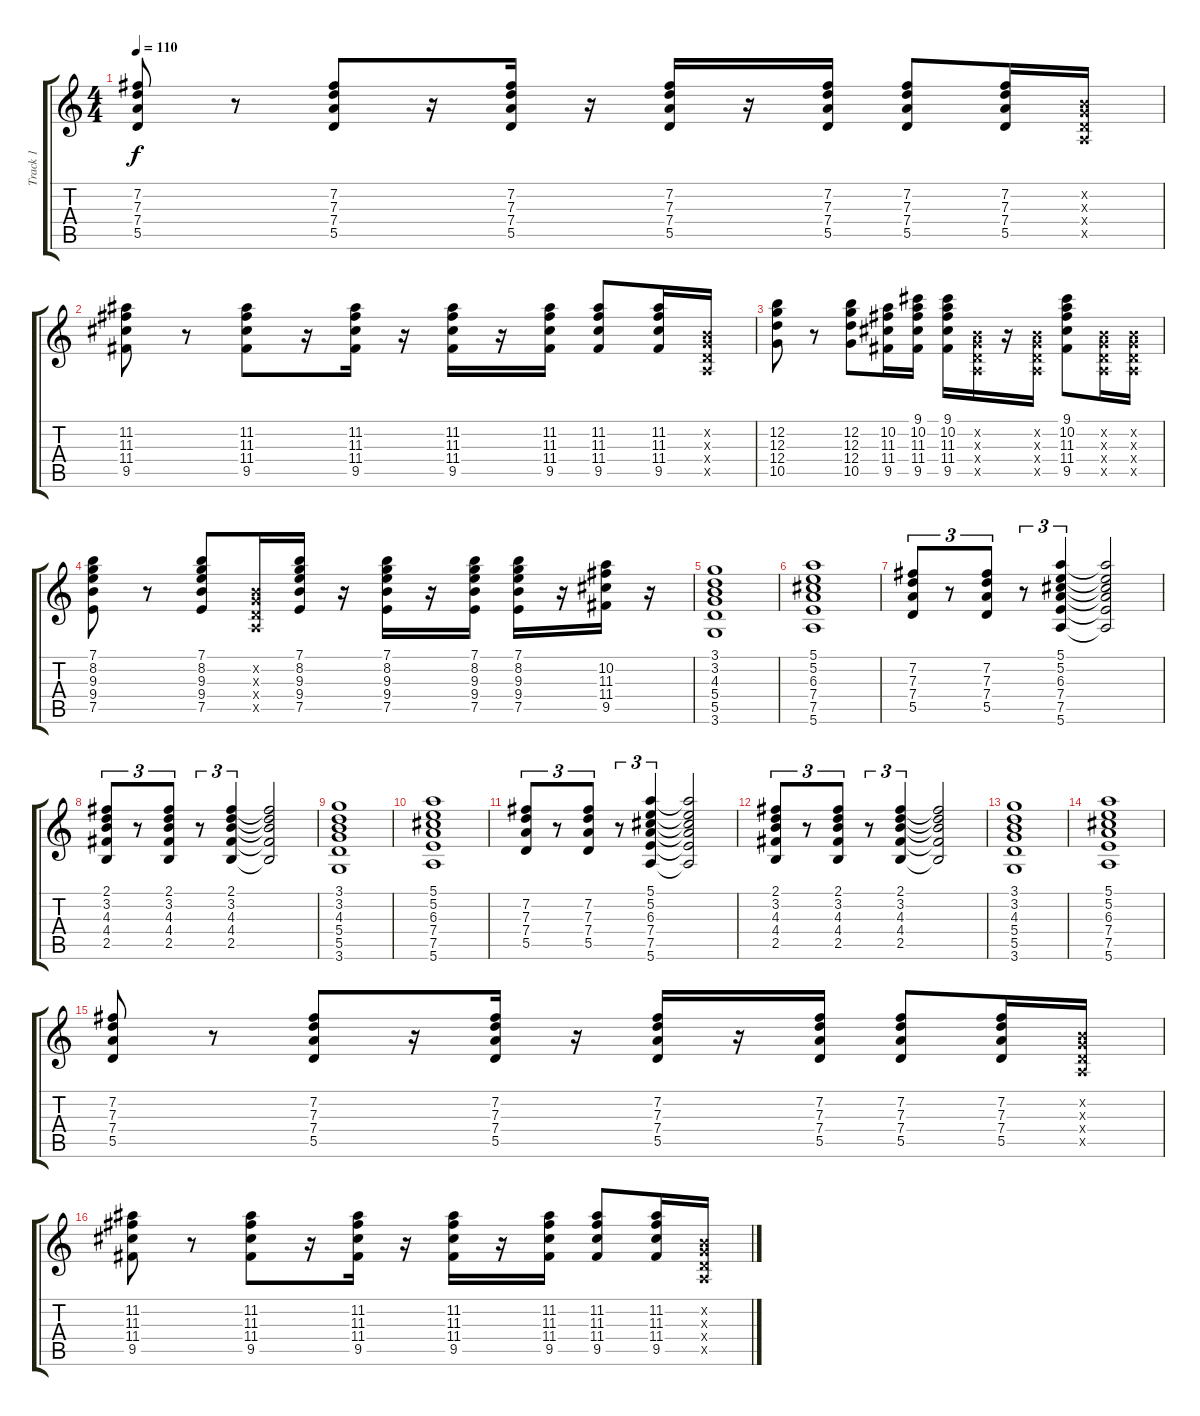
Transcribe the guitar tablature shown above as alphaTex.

\track ("Track 1" "Track 1") {instrument overdrivenguitar}
\staff {score tabs}
\tuning (E4 B3 G3 D3 A2 E2) {hide}
\ts (4 4)
\tempo 110
\clef g2
\ks c
(7.2 7.3 7.4 5.5).8{dy f} r.8 (7.2 7.3 7.4 5.5).8 r.16 (7.2 7.3 7.4 5.5).16 r.16 (7.2 7.3 7.4 5.5).16 r.16 (7.2 7.3 7.4 5.5).16 (7.2 7.3 7.4 5.5).8 (7.2 7.3 7.4 5.5).16 (0.2{x} 0.3{x} 0.4{x} 0.5{x}).16 |
(11.2 11.3 11.4 9.5).8 r.8 (11.2 11.3 11.4 9.5).8 r.16 (11.2 11.3 11.4 9.5).16 r.16 (11.2 11.3 11.4 9.5).16 r.16 (11.2 11.3 11.4 9.5).16 (11.2 11.3 11.4 9.5).8 (11.2 11.3 11.4 9.5).16 (0.2{x} 0.3{x} 0.4{x} 0.5{x}).16 |
(12.2 12.3 12.4 10.5).8 r.8 (12.2 12.3 12.4 10.5).8 (10.2 11.3 11.4 9.5).16 (9.1 10.2 11.3 11.4 9.5).16 (9.1 10.2 11.3 11.4 9.5).16 (0.2{x} 0.3{x} 0.4{x} 0.5{x}).16 r.16 (0.2{x} 0.3{x} 0.4{x} 0.5{x}).16 (9.1 10.2 11.3 11.4 9.5).8 (0.2{x} 0.3{x} 0.4{x} 0.5{x}).16 (0.2{x} 0.3{x} 0.4{x} 0.5{x}).16 |
(7.1 8.2 9.3 9.4 7.5).8 r.8 (7.1 8.2 9.3 9.4 7.5).8 (0.2{x} 0.3{x} 0.4{x} 0.5{x}).16 (7.1 8.2 9.3 9.4 7.5).16 r.16 (7.1 8.2 9.3 9.4 7.5).16 r.16 (7.1 8.2 9.3 9.4 7.5).16 (7.1 8.2 9.3 9.4 7.5).16 r.16 (10.2 11.3 11.4 9.5).16 r.16 |
(3.1 3.2 4.3 5.4 5.5 3.6).1{instrument electricguitarclean} |
(5.1 5.2 6.3 7.4 7.5 5.6).1 |
(7.2 7.3 7.4 5.5).8{tu (3 2)} r.8{tu (3 2)} (7.2 7.3 7.4 5.5).8{tu (3 2)} r.8{tu (3 2)} (5.1 5.2 6.3 7.4 7.5 5.6).4{tu (3 2)} (5.1{t} 5.2{t} 6.3{t} 7.4{t} 7.5{t} 5.6{t}).2 |
(2.1 3.2 4.3 4.4 2.5).8{tu (3 2)} r.8{tu (3 2)} (2.1 3.2 4.3 4.4 2.5).8{tu (3 2)} r.8{tu (3 2)} (2.1 3.2 4.3 4.4 2.5).4{tu (3 2)} (2.1{t} 3.2{t} 4.3{t} 4.4{t} 2.5{t}).2 |
(3.1 3.2 4.3 5.4 5.5 3.6).1 |
(5.1 5.2 6.3 7.4 7.5 5.6).1 |
(7.2 7.3 7.4 5.5).8{tu (3 2)} r.8{tu (3 2)} (7.2 7.3 7.4 5.5).8{tu (3 2)} r.8{tu (3 2)} (5.1 5.2 6.3 7.4 7.5 5.6).4{tu (3 2)} (5.1{t} 5.2{t} 6.3{t} 7.4{t} 7.5{t} 5.6{t}).2 |
(2.1 3.2 4.3 4.4 2.5).8{tu (3 2)} r.8{tu (3 2)} (2.1 3.2 4.3 4.4 2.5).8{tu (3 2)} r.8{tu (3 2)} (2.1 3.2 4.3 4.4 2.5).4{tu (3 2)} (2.1{t} 3.2{t} 4.3{t} 4.4{t} 2.5{t}).2 |
(3.1 3.2 4.3 5.4 5.5 3.6).1 |
(5.1 5.2 6.3 7.4 7.5 5.6).1 |
(7.2 7.3 7.4 5.5).8{instrument overdrivenguitar} r.8 (7.2 7.3 7.4 5.5).8 r.16 (7.2 7.3 7.4 5.5).16 r.16 (7.2 7.3 7.4 5.5).16 r.16 (7.2 7.3 7.4 5.5).16 (7.2 7.3 7.4 5.5).8 (7.2 7.3 7.4 5.5).16 (0.2{x} 0.3{x} 0.4{x} 0.5{x}).16 |
(11.2 11.3 11.4 9.5).8 r.8 (11.2 11.3 11.4 9.5).8 r.16 (11.2 11.3 11.4 9.5).16 r.16 (11.2 11.3 11.4 9.5).16 r.16 (11.2 11.3 11.4 9.5).16 (11.2 11.3 11.4 9.5).8 (11.2 11.3 11.4 9.5).16 (0.2{x} 0.3{x} 0.4{x} 0.5{x}).16
